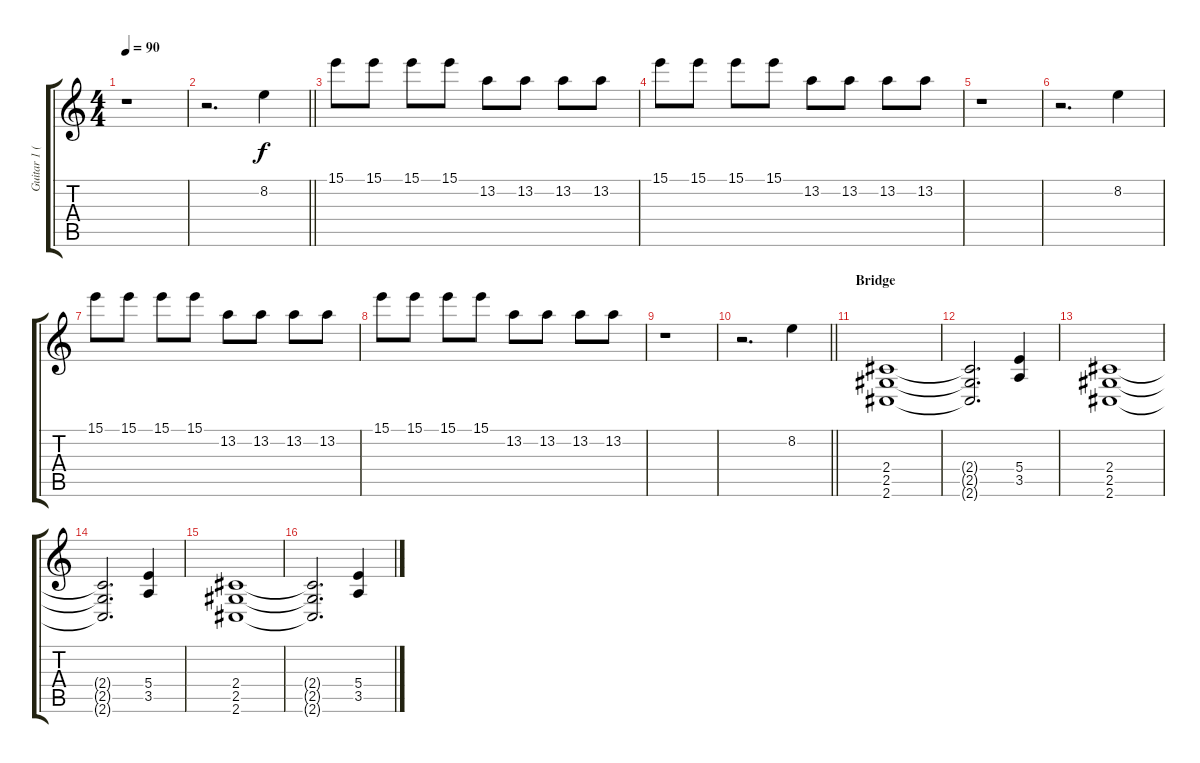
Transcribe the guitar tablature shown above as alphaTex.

\track ("Guitar 1 (Ethan Luck) Lead" "Guitar 1 (") {instrument overdrivenguitar}
\staff {score tabs}
\tuning (Db4 Ab3 E3 B2 Gb2 B1) {hide}
\ts (4 4)
\tempo 90
\clef g2
\ks c
r.1{dy f} |
\barLineRight lightlight
r.2{d} 8.2.4 |
15.1.8 15.1.8 15.1.8 15.1.8 13.2.8 13.2.8 13.2.8 13.2.8 |
15.1.8 15.1.8 15.1.8 15.1.8 13.2.8 13.2.8 13.2.8 13.2.8 |
r.1 |
r.2{d} 8.2.4 |
15.1.8 15.1.8 15.1.8 15.1.8 13.2.8 13.2.8 13.2.8 13.2.8 |
15.1.8 15.1.8 15.1.8 15.1.8 13.2.8 13.2.8 13.2.8 13.2.8 |
r.1 |
\barLineRight lightlight
r.2{d} 8.2.4 |
\section ("" "Bridge")
(2.4 2.5 2.6).1 |
(2.4{t} 2.5{t} 2.6{t}).2{d} (5.4 3.5).4 |
(2.4 2.5 2.6).1 |
(2.4{t} 2.5{t} 2.6{t}).2{d} (5.4 3.5).4 |
(2.4 2.5 2.6).1 |
(2.4{t} 2.5{t} 2.6{t}).2{d} (5.4 3.5).4
